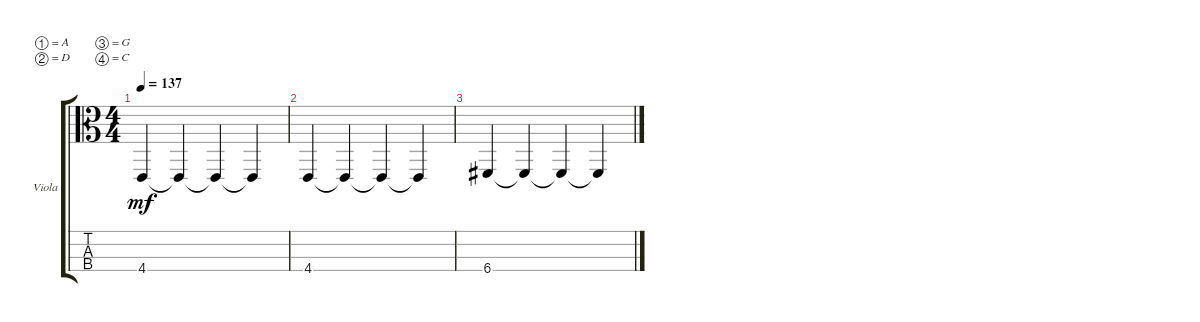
\defaultSystemsLayout 4
\bracketExtendMode groupsimilarinstruments
\firstSystemTrackNameOrientation horizontal
\otherSystemsTrackNameOrientation horizontal
\track ("Viola" "Viola") {instrument viola}
\staff {score tabs}
\tuning (A4 D4 G3 C2)
\ts (4 4)
\tempo 137
\clef c3
\ks c
4.4.4{dy mf} 4.4{t}.4 4.4{t}.4 4.4{t}.4 |
4.4.4 4.4{t}.4 4.4{t}.4 4.4{t}.4 |
6.4.4 6.4{t}.4 6.4{t}.4 6.4{t}.4
